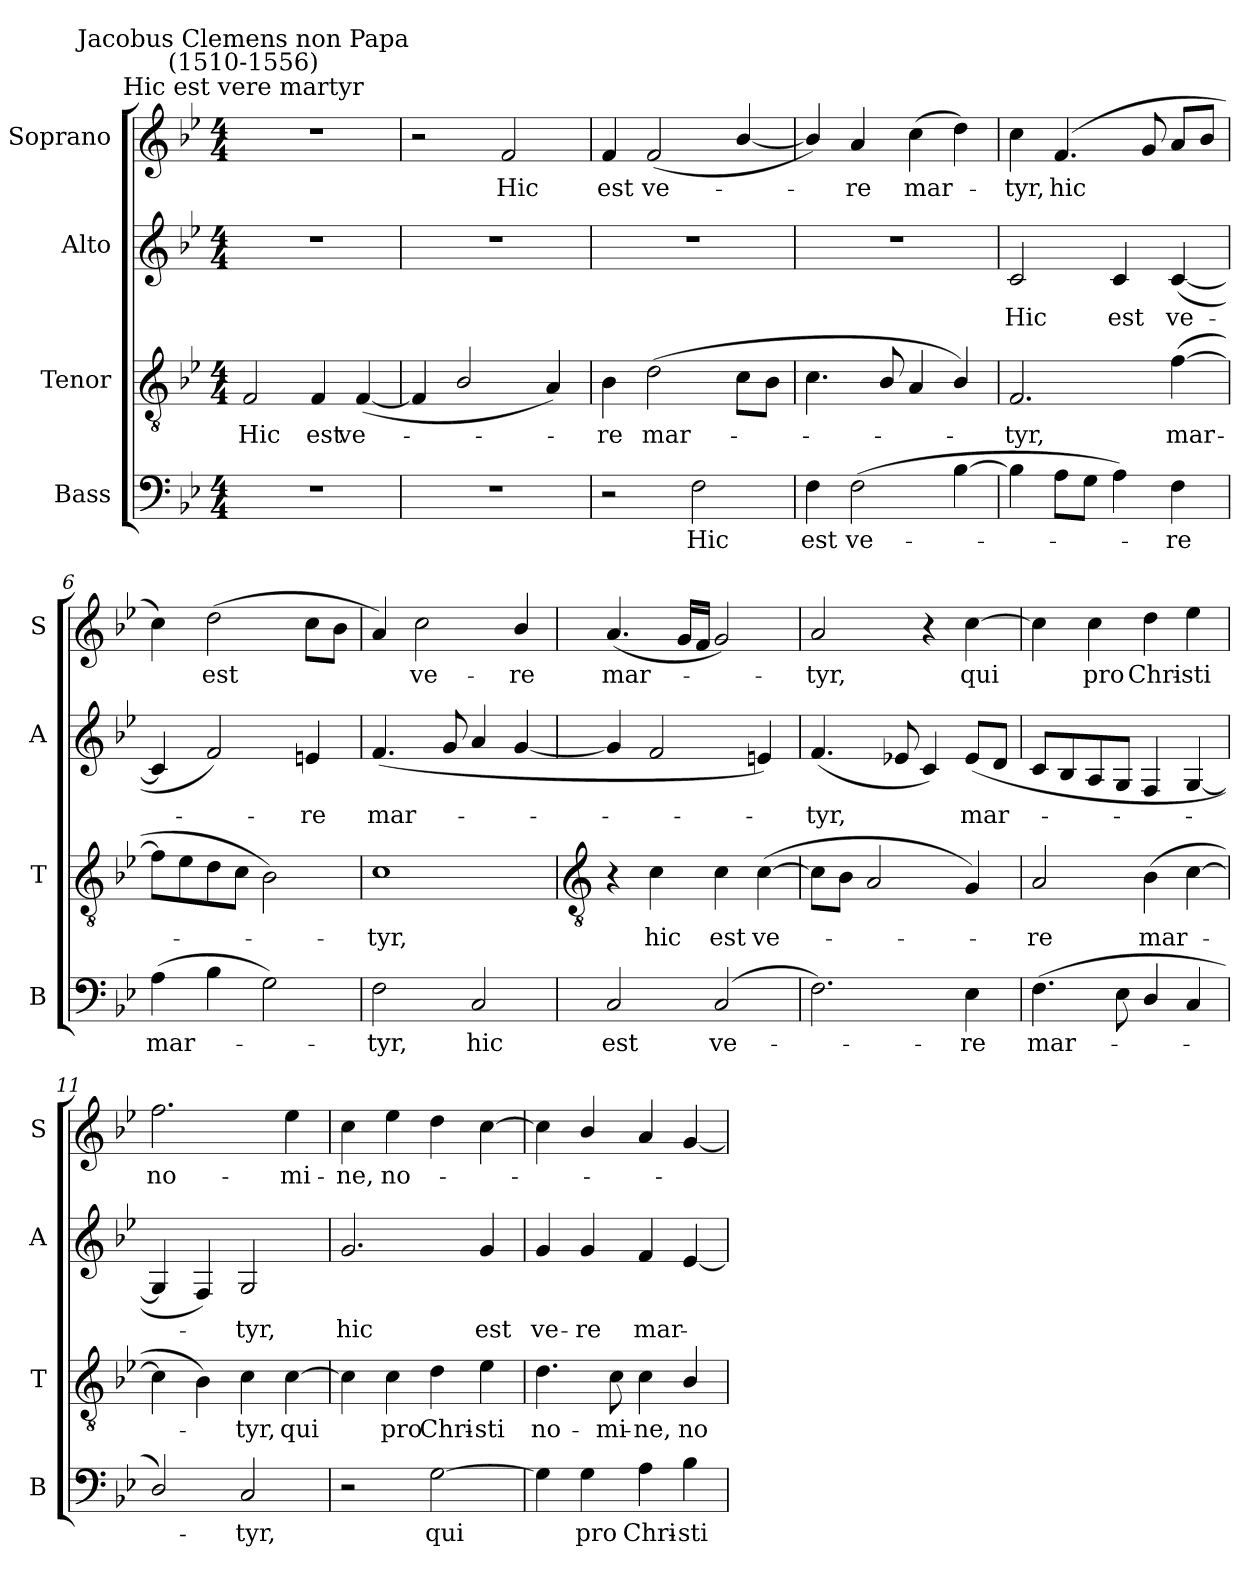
**kern	**text	**kern	**text	**kern	**text	**kern	**text
*part4	*part4	*part3	*part3	*part2	*part2	*part1	*part1
*staff4	*staff4	*staff3	*staff3	*staff2	*staff2	*staff1	*staff1
*I"Bass	*	*I"Tenor	*	*I"Alto	*	*I"Soprano	*
*I'B	*	*I'T	*	*I'A	*	*I'S	*
*clefF4	*	*clefGv2	*	*clefG2	*	*clefG2	*
*k[b-e-]	*	*k[b-e-]	*	*k[b-e-]	*	*k[b-e-]	*
*B-:	*	*B-:	*	*B-:	*	*B-:	*
*M4/4	*	*M4/4	*	*M4/4	*	*M4/4	*
=1	=1	=1	=1	=1	=1	=1	=1
!	!	!	!	!	!	!LO:TX:a:cj:t=Hic est vere martyr	!
!	!	!	!	!	!	!LO:TX:a:cj:t=Jacobus Clemens non Papa\n(1510-1556)	!
!	!	!	!LO:LY:b	!	!	!	!
1r	.	2F	Hic	1r	.	1r	.
!	!	!	!LO:LY:b	!	!	!	!
.	.	4F	est	.	.	.	.
!	!	!	!LO:LY:b	!	!	!	!
.	.	(<[4F	ve-	.	.	.	.
=2	=2	=2	=2	=2	=2	=2	=2
1r	.	4F]	.	1r	.	2r	.
.	.	2B-/	.	.	.	.	.
!	!	!	!	!	!	!	!LO:LY:b
.	.	.	.	.	.	2f	Hic
.	.	4A)	.	.	.	.	.
=3	=3	=3	=3	=3	=3	=3	=3
!	!	!	!LO:LY:b	!	!	!	!LO:LY:b
2r	.	4B-	re	1r	.	4f	est
!	!	!	!LO:LY:b	!	!	!	!LO:LY:b
.	.	(>2d	mar-	.	.	(<2f	ve-
!	!LO:LY:b	!	!	!	!	!	!
2F	Hic	.	.	.	.	.	.
.	.	8cL	.	.	.	[4b-/	.
.	.	8B-J	.	.	.	.	.
=4	=4	=4	=4	=4	=4	=4	=4
!	!LO:LY:b	!	!	!	!	!	!
4F	est	4.c	.	1r	.	4b-/])	.
!	!LO:LY:b	!	!	!	!	!	!LO:LY:b
(>2F	ve-	.	.	.	.	4a	re
.	.	8B-/	.	.	.	.	.
!	!	!	!	!	!	!	!LO:LY:b
.	.	4A	.	.	.	(>4cc	mar-
[4B-	.	4B-/)	.	.	.	4dd)	.
=5	=5	=5	=5	=5	=5	=5	=5
!	!	!	!LO:LY:b	!	!LO:LY:b	!	!LO:LY:b
4B-]	.	2.F	tyr,	2c	Hic	4cc	tyr,
!	!	!	!	!	!	!	!LO:LY:b
8AL	.	.	.	.	.	(<4.f	hic
8GJ	.	.	.	.	.	.	.
!	!	!	!	!	!LO:LY:b	!	!
4A)	.	.	.	4c	est	.	.
.	.	.	.	.	.	8g	.
!	!LO:LY:b	!	!LO:LY:b	!	!LO:LY:b	!	!
4F	re	(>[4f	mar-	(<[4c	ve-	8aL	.
.	.	.	.	.	.	8b-J	.
=6	=6	=6	=6	=6	=6	=6	=6
!	!LO:LY:b	!	!	!	!	!	!
(>4A	mar-	8fL]	.	4c]	.	4cc)	.
.	.	8e-	.	.	.	.	.
!	!	!	!	!	!	!	!LO:LY:b
4B-	.	8d	.	2f)	.	(>2dd	est
.	.	8cJ	.	.	.	.	.
2G)	.	2B-)	.	.	.	.	.
!	!	!	!	!	!LO:LY:b	!	!
.	.	.	.	4en	re	8ccL	.
.	.	.	.	.	.	8b-J	.
=7	=7	=7	=7	=7	=7	=7	=7
!	!LO:LY:b	!	!LO:LY:b	!	!LO:LY:b	!	!
2F	tyr,	1c	tyr,	(<4.f	mar-	4a)	.
!	!	!	!	!	!	!	!LO:LY:b
.	.	.	.	.	.	2cc	ve-
.	.	.	.	8g	.	.	.
!	!LO:LY:b	!	!	!	!	!	!
2C	hic	.	.	4a	.	.	.
!	!	!	!	!	!	!	!LO:LY:b
.	.	.	.	[4g	.	4b-/	-re
!!LO:LB:g=z
=8	=8	=8	=8	=8	=8	=8	=8
*	*	*clefGv2	*	*	*	*	*
!	!LO:LY:b	!	!	!	!	!	!LO:LY:b
2C	est	4r	.	4g]	.	(<4.a	mar-
!	!	!	!LO:LY:b	!	!	!	!
.	.	4c	hic	2f	.	.	.
.	.	.	.	.	.	16gLL	.
.	.	.	.	.	.	16fJJ	.
!	!LO:LY:b	!	!LO:LY:b	!	!	!	!
(<2C	ve-	4c	est	.	.	2g)	.
!	!	!	!LO:LY:b	!	!	!	!
.	.	(>[4c	ve-	4en)	.	.	.
=9	=9	=9	=9	=9	=9	=9	=9
!	!	!	!	!	!LO:LY:b	!	!LO:LY:b
2.F)	.	8cL]	.	(<4.f	tyr,	2a	tyr,
.	.	8B-J	.	.	.	.	.
.	.	2A	.	.	.	.	.
.	.	.	.	8e-X	.	.	.
.	.	.	.	4c)	.	4r	.
!	!LO:LY:b	!	!	!	!LO:LY:b	!	!LO:LY:b
4E-	re	4G)	.	(<8e-L	mar-	[4cc	qui
.	.	.	.	8dJ	.	.	.
=10	=10	=10	=10	=10	=10	=10	=10
!	!LO:LY:b	!	!LO:LY:b	!	!	!	!
(<4.F	mar-	2A	re	8cL	.	4cc]	.
.	.	.	.	8B-	.	.	.
!	!	!	!	!	!	!	!LO:LY:b
.	.	.	.	8A	.	4cc	pro
8E-	.	.	.	8GJ	.	.	.
!	!	!	!LO:LY:b	!	!	!	!LO:LY:b
4D/	.	(>4B-	mar-	4F	.	4dd	Chri-
!	!	!	!	!	!	!	!LO:LY:b
4C	.	[4c	.	[4G	.	4ee-	-sti
=11	=11	=11	=11	=11	=11	=11	=11
!	!	!	!	!	!	!	!LO:LY:b
2D/)	.	4c]	.	4G]	.	2.ff	no-
.	.	4B-)	.	4F)	.	.	.
!	!LO:LY:b	!	!LO:LY:b	!	!LO:LY:b	!	!
2C	tyr,	4c	tyr,	2G	tyr,	.	.
!	!	!	!LO:LY:b	!	!	!	!LO:LY:b
.	.	[4c	qui	.	.	4ee-	-mi-
=12	=12	=12	=12	=12	=12	=12	=12
!	!	!	!	!	!LO:LY:b	!	!LO:LY:b
2r	.	4c]	.	2.g	hic	4cc	-ne,
!	!	!	!LO:LY:b	!	!	!	!LO:LY:b
.	.	4c	pro	.	.	4ee-	no-
!	!LO:LY:b	!	!LO:LY:b	!	!	!	!
[2G	qui	4d	Chri-	.	.	4dd	.
!	!	!	!LO:LY:b	!	!LO:LY:b	!	!
.	.	4e-	-sti	4g	est	[4cc	.
=13	=13	=13	=13	=13	=13	=13	=13
!	!	!	!LO:LY:b	!	!LO:LY:b	!	!
4G]	.	4.d	no-	4g	ve-	4cc]	.
!	!LO:LY:b	!	!	!	!LO:LY:b	!	!
4G	pro	.	.	4g	-re	4b-/	.
!	!	!	!LO:LY:b	!	!	!	!
.	.	8c	-mi-	.	.	.	.
!	!LO:LY:b	!	!LO:LY:b	!	!LO:LY:b	!	!
4A	Chri-	4c	-ne,	4f	mar-	4a	.
!	!LO:LY:b	!	!LO:LY:b	!	!	!	!
4B-	-sti	4B-/	no-	[4e-	.	[4g	.
=	=	=	=	=	=	=	=
*-	*-	*-	*-	*-	*-	*-	*-
